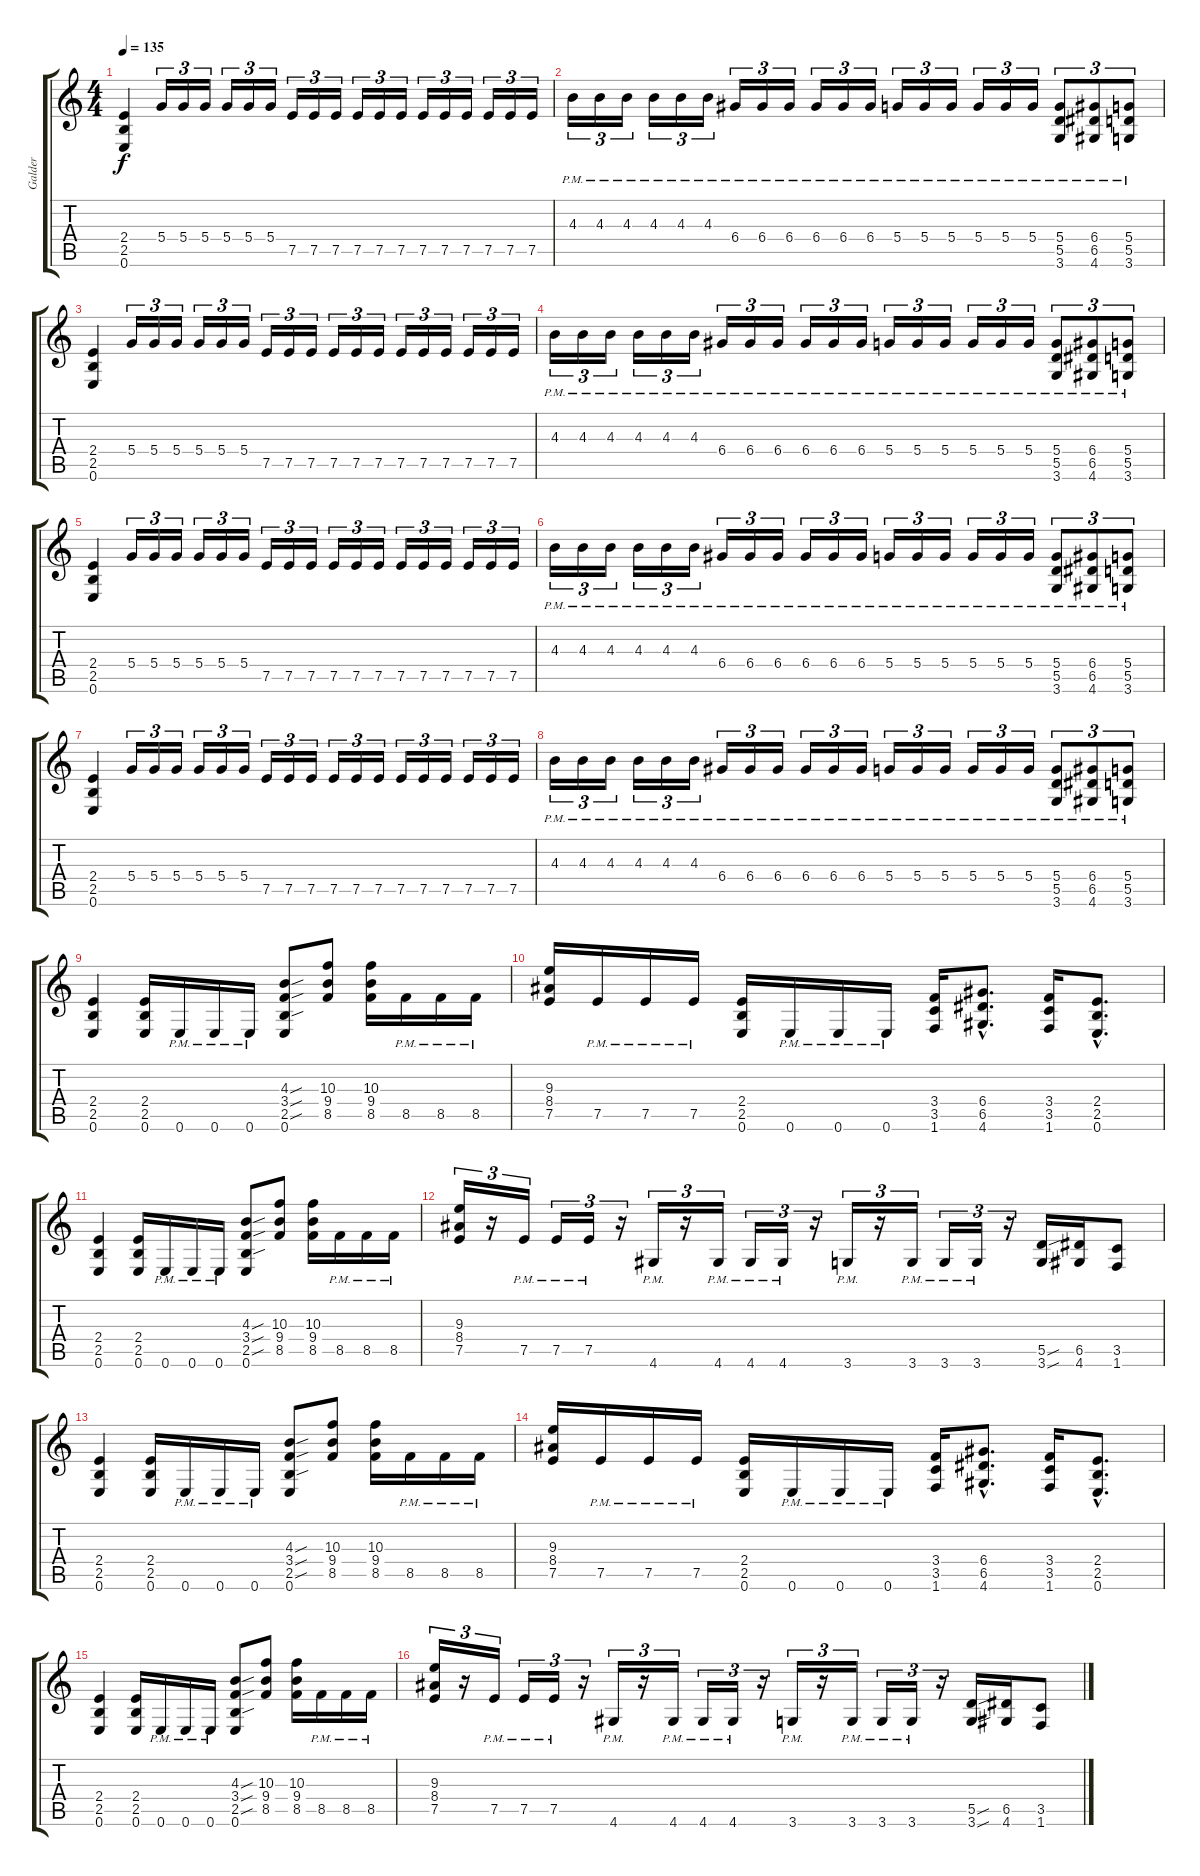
\track ("Galder" "Galder") {instrument overdrivenguitar}
\staff {score tabs}
\tuning (E4 B3 G3 D3 A2 E2) {hide}
\ts (4 4)
\section ("" "")
\tempo 135
\clef g2
\ks c
(2.4 2.5 0.6).4{dy f} 5.4.16{tu (3 2)} 5.4.16{tu (3 2)} 5.4.16{tu (3 2)} 5.4.16{tu (3 2)} 5.4.16{tu (3 2)} 5.4.16{tu (3 2)} 7.5.16{tu (3 2)} 7.5.16{tu (3 2)} 7.5.16{tu (3 2)} 7.5.16{tu (3 2)} 7.5.16{tu (3 2)} 7.5.16{tu (3 2)} 7.5.16{tu (3 2)} 7.5.16{tu (3 2)} 7.5.16{tu (3 2)} 7.5.16{tu (3 2)} 7.5.16{tu (3 2)} 7.5.16{tu (3 2)} |
4.3{pm}.16{tu (3 2)} 4.3{pm}.16{tu (3 2)} 4.3{pm}.16{tu (3 2)} 4.3{pm}.16{tu (3 2)} 4.3{pm}.16{tu (3 2)} 4.3{pm}.16{tu (3 2)} 6.4{pm}.16{tu (3 2)} 6.4{pm}.16{tu (3 2)} 6.4{pm}.16{tu (3 2)} 6.4{pm}.16{tu (3 2)} 6.4{pm}.16{tu (3 2)} 6.4{pm}.16{tu (3 2)} 5.4{pm}.16{tu (3 2)} 5.4{pm}.16{tu (3 2)} 5.4{pm}.16{tu (3 2)} 5.4{pm}.16{tu (3 2)} 5.4{pm}.16{tu (3 2)} 5.4{pm}.16{tu (3 2)} (5.4{pm} 5.5{pm} 3.6{pm}).8{tu (3 2)} (6.4{pm} 6.5{pm} 4.6{pm}).8{tu (3 2)} (5.4{pm} 5.5{pm} 3.6{pm}).8{tu (3 2)} |
(2.4 2.5 0.6).4 5.4.16{tu (3 2)} 5.4.16{tu (3 2)} 5.4.16{tu (3 2)} 5.4.16{tu (3 2)} 5.4.16{tu (3 2)} 5.4.16{tu (3 2)} 7.5.16{tu (3 2)} 7.5.16{tu (3 2)} 7.5.16{tu (3 2)} 7.5.16{tu (3 2)} 7.5.16{tu (3 2)} 7.5.16{tu (3 2)} 7.5.16{tu (3 2)} 7.5.16{tu (3 2)} 7.5.16{tu (3 2)} 7.5.16{tu (3 2)} 7.5.16{tu (3 2)} 7.5.16{tu (3 2)} |
4.3{pm}.16{tu (3 2)} 4.3{pm}.16{tu (3 2)} 4.3{pm}.16{tu (3 2)} 4.3{pm}.16{tu (3 2)} 4.3{pm}.16{tu (3 2)} 4.3{pm}.16{tu (3 2)} 6.4{pm}.16{tu (3 2)} 6.4{pm}.16{tu (3 2)} 6.4{pm}.16{tu (3 2)} 6.4{pm}.16{tu (3 2)} 6.4{pm}.16{tu (3 2)} 6.4{pm}.16{tu (3 2)} 5.4{pm}.16{tu (3 2)} 5.4{pm}.16{tu (3 2)} 5.4{pm}.16{tu (3 2)} 5.4{pm}.16{tu (3 2)} 5.4{pm}.16{tu (3 2)} 5.4{pm}.16{tu (3 2)} (5.4{pm} 5.5{pm} 3.6{pm}).8{tu (3 2)} (6.4{pm} 6.5{pm} 4.6{pm}).8{tu (3 2)} (5.4{pm} 5.5{pm} 3.6{pm}).8{tu (3 2)} |
(2.4 2.5 0.6).4 5.4.16{tu (3 2)} 5.4.16{tu (3 2)} 5.4.16{tu (3 2)} 5.4.16{tu (3 2)} 5.4.16{tu (3 2)} 5.4.16{tu (3 2)} 7.5.16{tu (3 2)} 7.5.16{tu (3 2)} 7.5.16{tu (3 2)} 7.5.16{tu (3 2)} 7.5.16{tu (3 2)} 7.5.16{tu (3 2)} 7.5.16{tu (3 2)} 7.5.16{tu (3 2)} 7.5.16{tu (3 2)} 7.5.16{tu (3 2)} 7.5.16{tu (3 2)} 7.5.16{tu (3 2)} |
4.3{pm}.16{tu (3 2)} 4.3{pm}.16{tu (3 2)} 4.3{pm}.16{tu (3 2)} 4.3{pm}.16{tu (3 2)} 4.3{pm}.16{tu (3 2)} 4.3{pm}.16{tu (3 2)} 6.4{pm}.16{tu (3 2)} 6.4{pm}.16{tu (3 2)} 6.4{pm}.16{tu (3 2)} 6.4{pm}.16{tu (3 2)} 6.4{pm}.16{tu (3 2)} 6.4{pm}.16{tu (3 2)} 5.4{pm}.16{tu (3 2)} 5.4{pm}.16{tu (3 2)} 5.4{pm}.16{tu (3 2)} 5.4{pm}.16{tu (3 2)} 5.4{pm}.16{tu (3 2)} 5.4{pm}.16{tu (3 2)} (5.4{pm} 5.5{pm} 3.6{pm}).8{tu (3 2)} (6.4{pm} 6.5{pm} 4.6{pm}).8{tu (3 2)} (5.4{pm} 5.5{pm} 3.6{pm}).8{tu (3 2)} |
(2.4 2.5 0.6).4 5.4.16{tu (3 2)} 5.4.16{tu (3 2)} 5.4.16{tu (3 2)} 5.4.16{tu (3 2)} 5.4.16{tu (3 2)} 5.4.16{tu (3 2)} 7.5.16{tu (3 2)} 7.5.16{tu (3 2)} 7.5.16{tu (3 2)} 7.5.16{tu (3 2)} 7.5.16{tu (3 2)} 7.5.16{tu (3 2)} 7.5.16{tu (3 2)} 7.5.16{tu (3 2)} 7.5.16{tu (3 2)} 7.5.16{tu (3 2)} 7.5.16{tu (3 2)} 7.5.16{tu (3 2)} |
4.3{pm}.16{tu (3 2)} 4.3{pm}.16{tu (3 2)} 4.3{pm}.16{tu (3 2)} 4.3{pm}.16{tu (3 2)} 4.3{pm}.16{tu (3 2)} 4.3{pm}.16{tu (3 2)} 6.4{pm}.16{tu (3 2)} 6.4{pm}.16{tu (3 2)} 6.4{pm}.16{tu (3 2)} 6.4{pm}.16{tu (3 2)} 6.4{pm}.16{tu (3 2)} 6.4{pm}.16{tu (3 2)} 5.4{pm}.16{tu (3 2)} 5.4{pm}.16{tu (3 2)} 5.4{pm}.16{tu (3 2)} 5.4{pm}.16{tu (3 2)} 5.4{pm}.16{tu (3 2)} 5.4{pm}.16{tu (3 2)} (5.4{pm} 5.5{pm} 3.6{pm}).8{tu (3 2)} (6.4{pm} 6.5{pm} 4.6{pm}).8{tu (3 2)} (5.4{pm} 5.5{pm} 3.6{pm}).8{tu (3 2)} |
\section ("" "")
(2.4 2.5 0.6).4 (2.4 2.5 0.6).16 0.6{pm}.16 0.6{pm}.16 0.6{pm}.16 (4.3{sou} 3.4{sou} 2.5{sou} 0.6).8 (10.3 9.4 8.5).8 (10.3 9.4 8.5).16 8.5{pm}.16 8.5{pm}.16 8.5{pm}.16 |
(9.3 8.4 7.5).16 7.5{pm}.16 7.5{pm}.16 7.5{pm}.16 (2.4 2.5 0.6).16 0.6{pm}.16 0.6{pm}.16 0.6{pm}.16 (3.4 3.5 1.6).16 (6.4{hac} 6.5{hac} 4.6{hac}).8{d} (3.4 3.5 1.6).16 (2.4{hac} 2.5{hac} 0.6{hac}).8{d} |
(2.4 2.5 0.6).4 (2.4 2.5 0.6).16 0.6{pm}.16 0.6{pm}.16 0.6{pm}.16 (4.3{sou} 3.4{sou} 2.5{sou} 0.6).8 (10.3 9.4 8.5).8 (10.3 9.4 8.5).16 8.5{pm}.16 8.5{pm}.16 8.5{pm}.16 |
(9.3 8.4 7.5).16{tu (3 2)} r.16{tu (3 2)} 7.5{pm}.16{tu (3 2)} 7.5{pm}.16{tu (3 2)} 7.5{pm}.16{tu (3 2)} r.16{tu (3 2)} 4.6{pm}.16{tu (3 2)} r.16{tu (3 2)} 4.6{pm}.16{tu (3 2)} 4.6{pm}.16{tu (3 2)} 4.6{pm}.16{tu (3 2)} r.16{tu (3 2)} 3.6{pm}.16{tu (3 2)} r.16{tu (3 2)} 3.6{pm}.16{tu (3 2)} 3.6{pm}.16{tu (3 2)} 3.6{pm}.16{tu (3 2)} r.16{tu (3 2)} (5.5{sou} 3.6{sou}).16 (6.5 4.6).16 (3.5 1.6).8 |
(2.4 2.5 0.6).4 (2.4 2.5 0.6).16 0.6{pm}.16 0.6{pm}.16 0.6{pm}.16 (4.3{sou} 3.4{sou} 2.5{sou} 0.6).8 (10.3 9.4 8.5).8 (10.3 9.4 8.5).16 8.5{pm}.16 8.5{pm}.16 8.5{pm}.16 |
(9.3 8.4 7.5).16 7.5{pm}.16 7.5{pm}.16 7.5{pm}.16 (2.4 2.5 0.6).16 0.6{pm}.16 0.6{pm}.16 0.6{pm}.16 (3.4 3.5 1.6).16 (6.4{hac} 6.5{hac} 4.6{hac}).8{d} (3.4 3.5 1.6).16 (2.4{hac} 2.5{hac} 0.6{hac}).8{d} |
(2.4 2.5 0.6).4 (2.4 2.5 0.6).16 0.6{pm}.16 0.6{pm}.16 0.6{pm}.16 (4.3{sou} 3.4{sou} 2.5{sou} 0.6).8 (10.3 9.4 8.5).8 (10.3 9.4 8.5).16 8.5{pm}.16 8.5{pm}.16 8.5{pm}.16 |
(9.3 8.4 7.5).16{tu (3 2)} r.16{tu (3 2)} 7.5{pm}.16{tu (3 2)} 7.5{pm}.16{tu (3 2)} 7.5{pm}.16{tu (3 2)} r.16{tu (3 2)} 4.6{pm}.16{tu (3 2)} r.16{tu (3 2)} 4.6{pm}.16{tu (3 2)} 4.6{pm}.16{tu (3 2)} 4.6{pm}.16{tu (3 2)} r.16{tu (3 2)} 3.6{pm}.16{tu (3 2)} r.16{tu (3 2)} 3.6{pm}.16{tu (3 2)} 3.6{pm}.16{tu (3 2)} 3.6{pm}.16{tu (3 2)} r.16{tu (3 2)} (5.5{sou} 3.6{sou}).16 (6.5 4.6).16 (3.5 1.6).8
